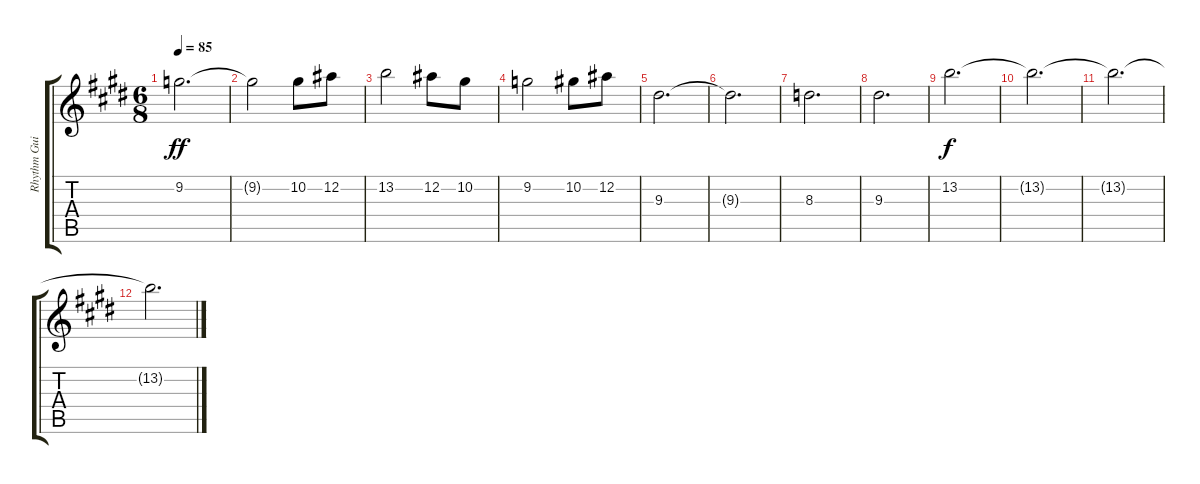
\track ("Rhythm Guitar 2" "Rhythm Gui") {instrument distortionguitar}
\staff {score tabs}
\tuning (Eb4 Bb3 Gb3 Db3 Ab2 Db2) {hide}
\ts (6 8)
\tempo 85
\clef g2
\ks c#minor
9.2.2{d dy ff} |
\ks e
9.2{t}.2 10.2.8 12.2.8 |
13.2.2 12.2.8 10.2.8 |
\ks c#minor
9.2.2 10.2.8 12.2.8 |
9.3.2{d} |
\ks e
9.3{t}.2{d} |
\ks c#minor
8.3.2{d} |
9.3.2{d} |
\ks e
13.2.2{d dy f} |
\ks c#minor
13.2{t}.2{d} |
13.2{t}.2{d} |
13.2{t}.2{d}
